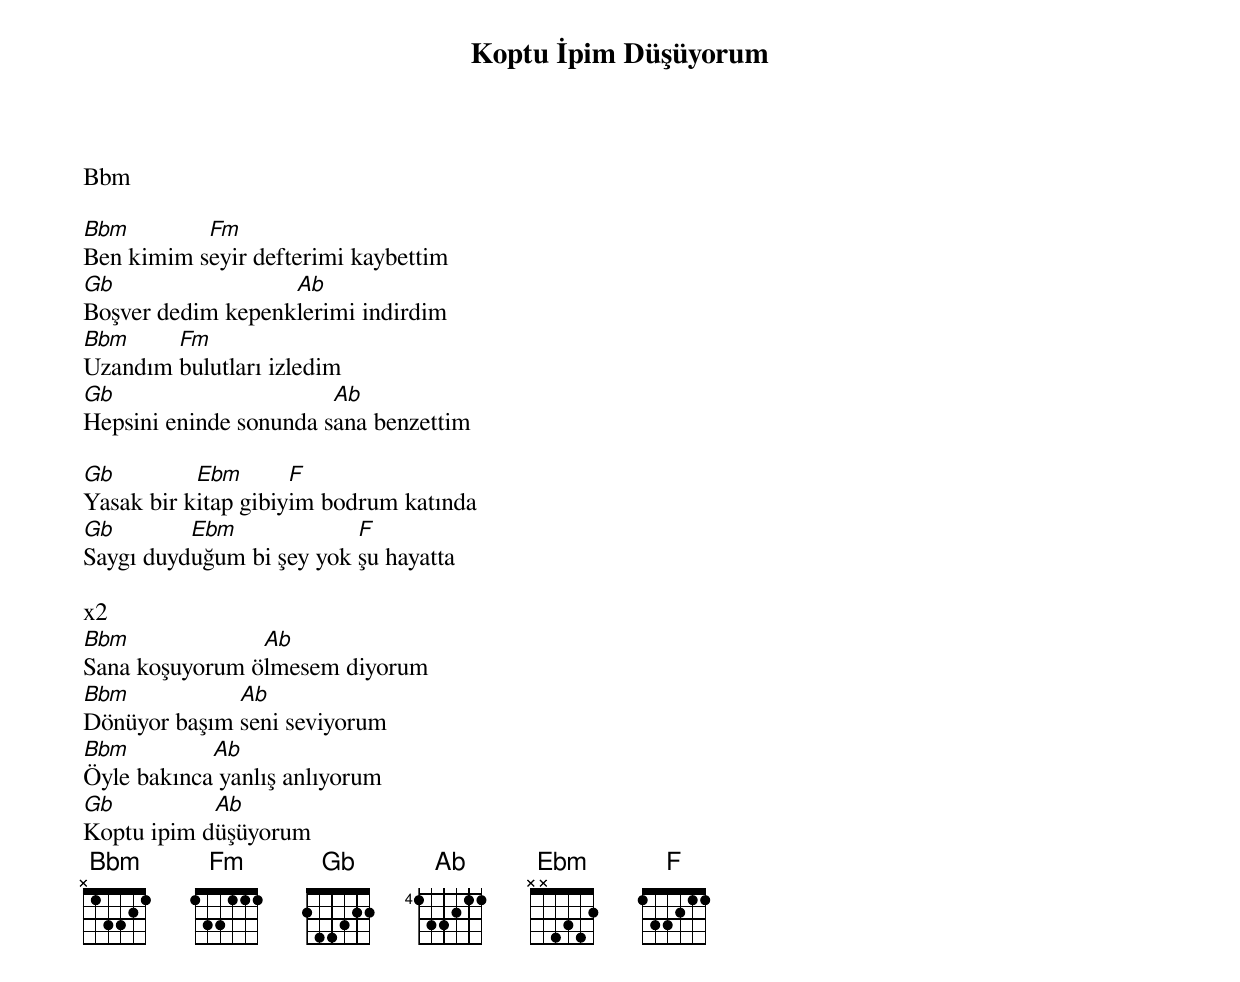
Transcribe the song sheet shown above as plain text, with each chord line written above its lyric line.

{title: Koptu İpim Düşüyorum}
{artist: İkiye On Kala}

Bbm

Bbm        Fm
Ben kimim seyir defterimi kaybettim
Gb                 Ab
Boşver dedim kepenklerimi indirdim
Bbm     Fm
Uzandım bulutları izledim
Gb                      Ab
Hepsini eninde sonunda sana benzettim

Gb         Ebm       F
Yasak bir kitap gibiyim bodrum katında
Gb        Ebm             F
Saygı duyduğum bi şey yok şu hayatta

x2
Bbm             Ab
Sana koşuyorum ölmesem diyorum
Bbm           Ab
Dönüyor başım seni seviyorum
Bbm         Ab
Öyle bakınca yanlış anlıyorum
Gb          Ab
Koptu ipim düşüyorum
